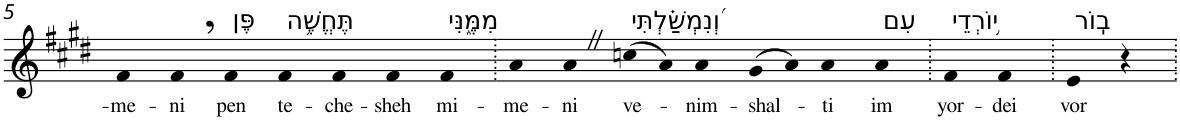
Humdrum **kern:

**kern	**text
*part1	*part1
*staff1	*staff1
*I"Piano	*
*I'Pno	*
!!LO:PB:g=z
*clefG2	*
*k[f#c#g#d#]	*
*E:	*
=5	=5
!	!LO:LY:b
4f#	-me-
!	!LO:LY:b
4f#,	-ni
!LO:TX:a:t=פֶּן	!
!	!LO:LY:b
4f#	pen
!LO:TX:a:t=תֶּחֱשֶׁ֥ה	!
!	!LO:LY:b
4f#	te-
!	!LO:LY:b
4f#	-che-
!	!LO:LY:b
4f#	-sheh
!LO:TX:a:t=מִמֶּ֑נִּי	!
!	!LO:LY:b
4f#	mi-
=6.	=6.
!	!LO:LY:b
4a	-me-
!	!LO:LY:b
4aZ	-ni
!LO:TX:a:t=וְ֝נִמְשַׁ֗לְתִּי	!
!	!LO:LY:b
(>8ccn	ve-
8a)	.
!	!LO:LY:b
4a	-nim-
!	!LO:LY:b
(>8g#	-shal-
8a)	.
!	!LO:LY:b
4a	-ti
!LO:TX:a:t=עִם	!
!	!LO:LY:b
4a	im
=7.	=7.
!LO:TX:a:t=י֥וֹרְדֵי	!
!	!LO:LY:b
4f#	yor-
!	!LO:LY:b
4f#	-dei
=8.	=8.
!LO:TX:a:t=בֽוֹר	!
!	!LO:LY:b
4e	vor
4r	.
=.	=.
*-	*-
